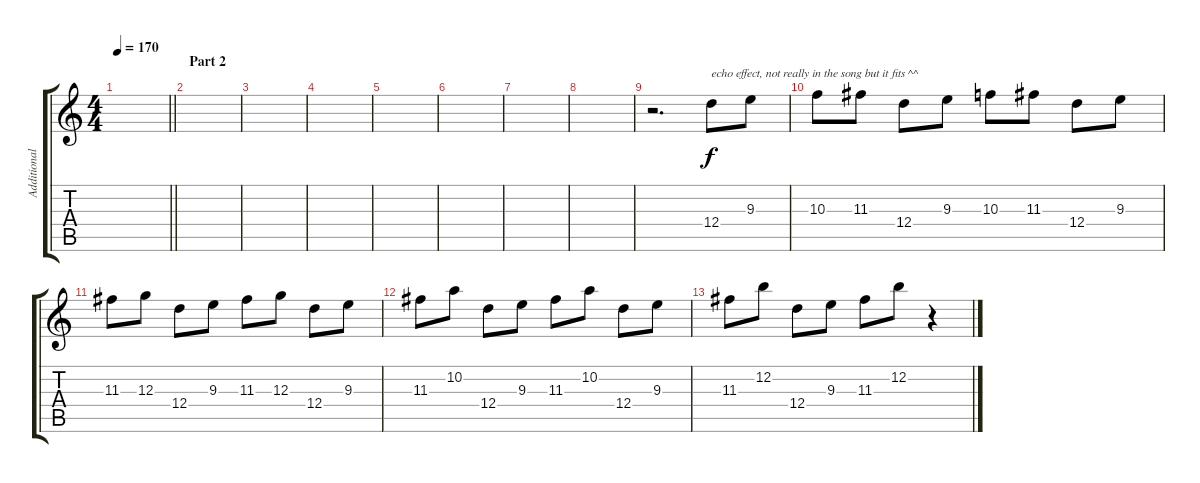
\track ("Additional Gtr" "Additional") {instrument distortionguitar}
\staff {score tabs}
\tuning (E4 B3 G3 D3 A2 E2) {hide}
\ts (4 4)
\tempo 170
\clef g2
\barLineRight lightlight
\ks c
|
\section ("" "Part 2")
|
|
|
|
|
|
|
r.2{d} 12.4.8{txt "echo effect, not really in the song but it fits ^^" volume 9} 9.3.8 |
10.3.8 11.3.8 12.4.8 9.3.8 10.3.8 11.3.8 12.4.8 9.3.8 |
11.3.8 12.3.8 12.4.8 9.3.8 11.3.8 12.3.8 12.4.8 9.3.8 |
11.3.8 10.2.8 12.4.8 9.3.8 11.3.8 10.2.8 12.4.8 9.3.8 |
11.3.8 12.2.8 12.4.8 9.3.8 11.3.8 12.2.8 r.4
